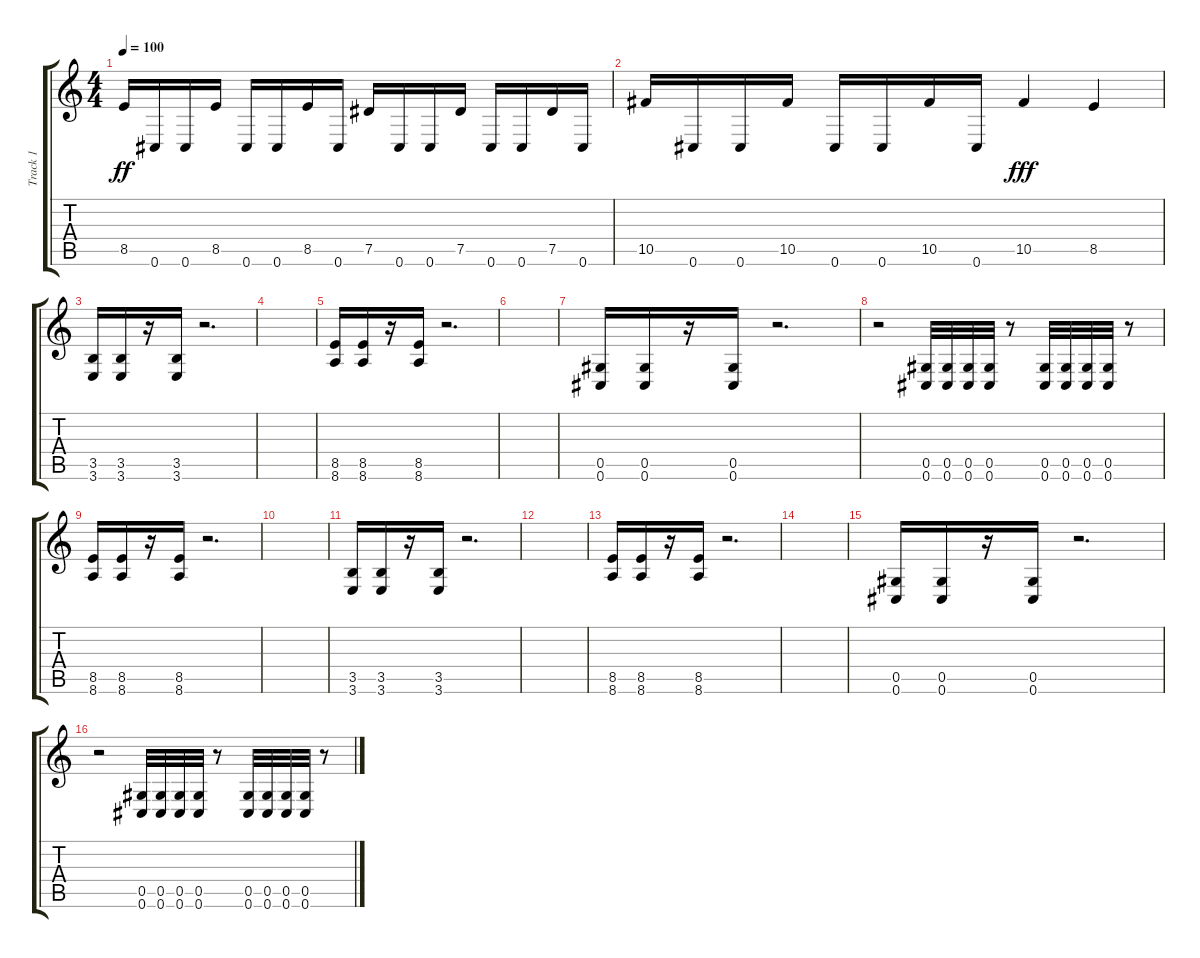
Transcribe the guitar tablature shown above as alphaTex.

\track ("Track 1" "Track 1") {instrument distortionguitar}
\staff {score tabs}
\tuning (Eb4 Bb3 Gb3 Db3 Ab2 Db2) {hide}
\ts (4 4)
\tempo 100
\clef g2
\ks c
8.5.16{dy ff} 0.6.16 0.6.16 8.5.16 0.6.16 0.6.16 8.5.16 0.6.16 7.5.16 0.6.16 0.6.16 7.5.16 0.6.16 0.6.16 7.5.16 0.6.16 |
10.5.16 0.6.16 0.6.16 10.5.16 0.6.16 0.6.16 10.5.16 0.6.16 10.5.4{dy fff} 8.5.4 |
(3.5 3.6).16 (3.5 3.6).16 r.16 (3.5 3.6).16 r.2{d} |
|
(8.5 8.6).16 (8.5 8.6).16 r.16 (8.5 8.6).16 r.2{d} |
|
(0.5 0.6).16 (0.5 0.6).16 r.16 (0.5 0.6).16 r.2{d} |
r.2 (0.5 0.6).32 (0.5 0.6).32 (0.5 0.6).32 (0.5 0.6).32 r.8 (0.5 0.6).32 (0.5 0.6).32 (0.5 0.6).32 (0.5 0.6).32 r.8 |
(8.5 8.6).16 (8.5 8.6).16 r.16 (8.5 8.6).16 r.2{d} |
|
(3.5 3.6).16 (3.5 3.6).16 r.16 (3.5 3.6).16 r.2{d} |
|
(8.5 8.6).16 (8.5 8.6).16 r.16 (8.5 8.6).16 r.2{d} |
|
(0.5 0.6).16 (0.5 0.6).16 r.16 (0.5 0.6).16 r.2{d} |
r.2 (0.5 0.6).32 (0.5 0.6).32 (0.5 0.6).32 (0.5 0.6).32 r.8 (0.5 0.6).32 (0.5 0.6).32 (0.5 0.6).32 (0.5 0.6).32 r.8
